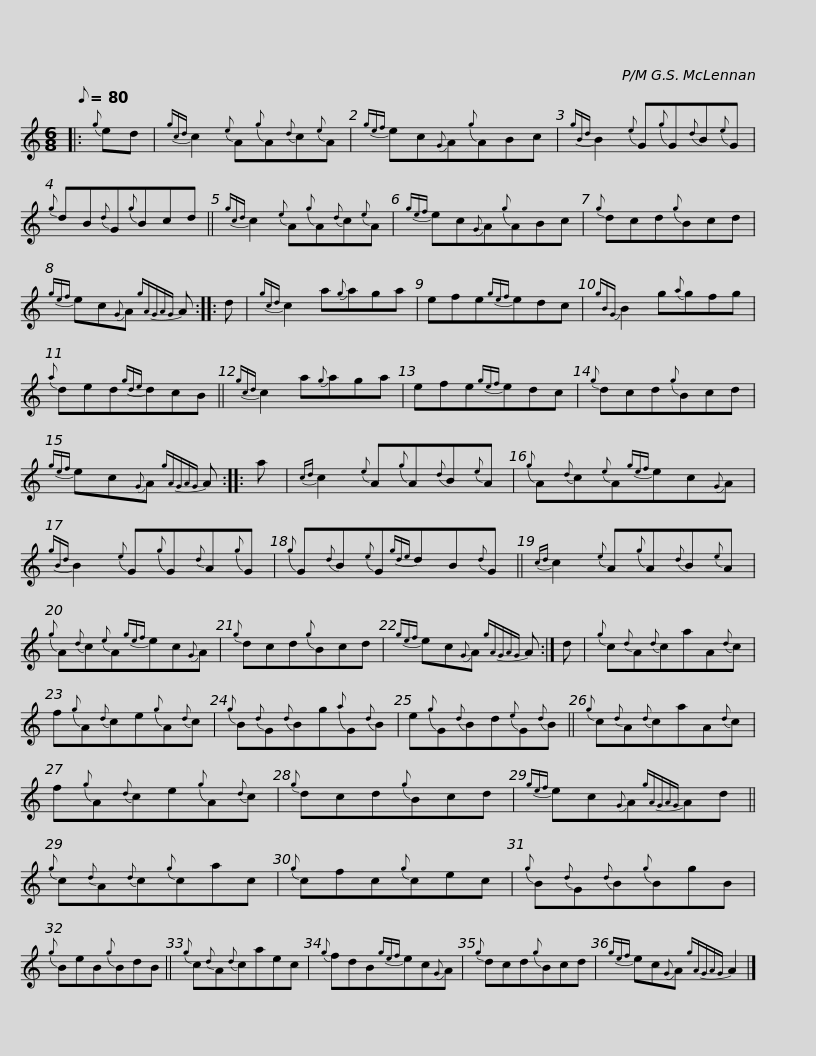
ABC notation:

X:1
L:1/8
Q:1/8=80
M:6/8
I:linebreak $
K:C
V:1 treble
V:1
|:{g} ed |{gcd} c2{e} A{g}A{d}c{e}A |{gef} ec{G}A{g}ABc |${gBd} B2{e} G{g}G{d}B{e}G |{g} dB{d}G{g}Bcd || %5
{gcd} c2{e} A{g}A{d}c{e}A |${gef} ec{G}A{g}ABc |{g} dcd{g}Bcd |{gef} ec{G}A{gAGAG} A ::$ d | %10
{gcd} c2 a{g}aga | efe{gef}edc |{gBG} B2 g{a}gfg |${a} ded{gde}dcB ||{gcd} c2 a{g}aga | %15
 efe{gef}edc |${g} dcd{g}Bcd |{gef} ec{G}A{gAGAG} A :: a |${cd} c2{e} A{g}A{d}B{e}A | %20
{g} A{d}c{e}A{gef}ec{G}A |{gBd} B2{e} G{g}G{d}A{g}G |${g} G{d}B{e}G{gde}dB{d}G ||{cd} c2{e} A{g}A{d}B{e}A |{g} A{d}c{e}A{gef}ec{G}A |$ %25
{g} dcd{g}Bcd |{gef} ec{G}A{gAGAG} A :| d |${g} c{d}A{d}caA{d}c | f{g}A{d}ce{g}A{d}c | %30
{g} B{d}G{d}Bg{a}G{d}B |$ e{g}G{d}Bd{e}G{d}B ||{g} c{d}A{d}caA{d}c | f{g}A{d}ce{g}A{d}c |${g} dcd{g}Bcd | %35
{gef} ec{G}A{gAGAG}Ad ||{g} c{d}A{d}c{g}cac |${g} cfc{g}cec |{g} B{d}G{d}B{g}BgB |{g} BeB{g}BdB ||$ %40
{g} c{d}A{d}caec |{g} fdB{gef}ec{G}A |{g} dcd{g}Bcd |${gef} ec{G}A{gAGAG} A2 |] %44
